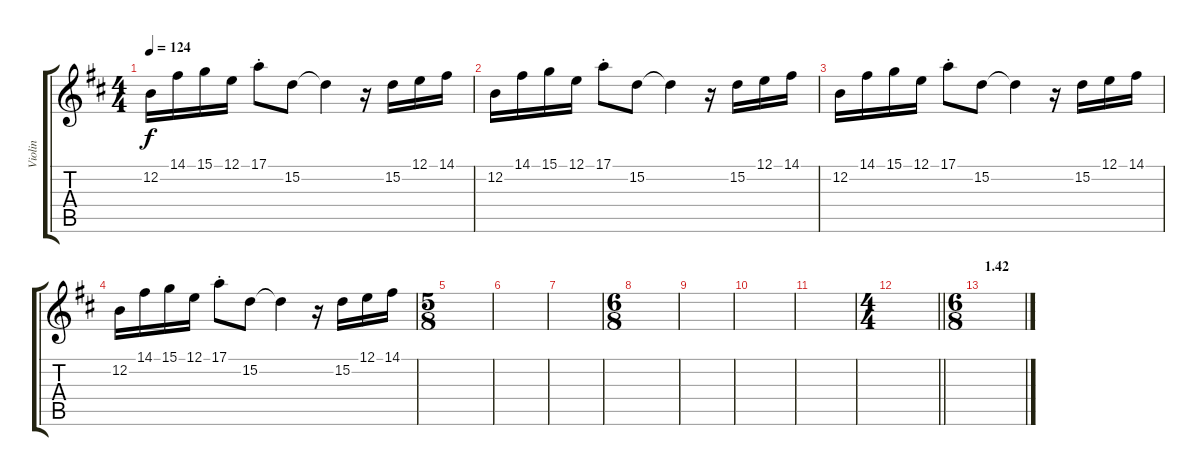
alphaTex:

\track ("Violin" "Violin") {instrument violin}
\staff {score tabs}
\tuning (E4 B3 G3 D3 A2 E2) {hide}
\ts (4 4)
\tempo 124
\clef g2
\ks d
12.2.16{dy f} 14.1.16 15.1.16 12.1.16 17.1{st}.8 15.2.8 15.2{t}.4 r.16 15.2.16 12.1.16 14.1.16 |
12.2.16 14.1.16 15.1.16 12.1.16 17.1{st}.8 15.2.8 15.2{t}.4 r.16 15.2.16 12.1.16 14.1.16 |
12.2.16 14.1.16 15.1.16 12.1.16 17.1{st}.8 15.2.8 15.2{t}.4 r.16 15.2.16 12.1.16 14.1.16 |
12.2.16 14.1.16 15.1.16 12.1.16 17.1{st}.8 15.2.8 15.2{t}.4 r.16 15.2.16 12.1.16 14.1.16 |
\ts (5 8)
|
|
|
\ts (6 8)
|
|
|
|
\ts (4 4)
\barLineRight lightlight
|
\ts (6 8)
\section ("" "1.42")
